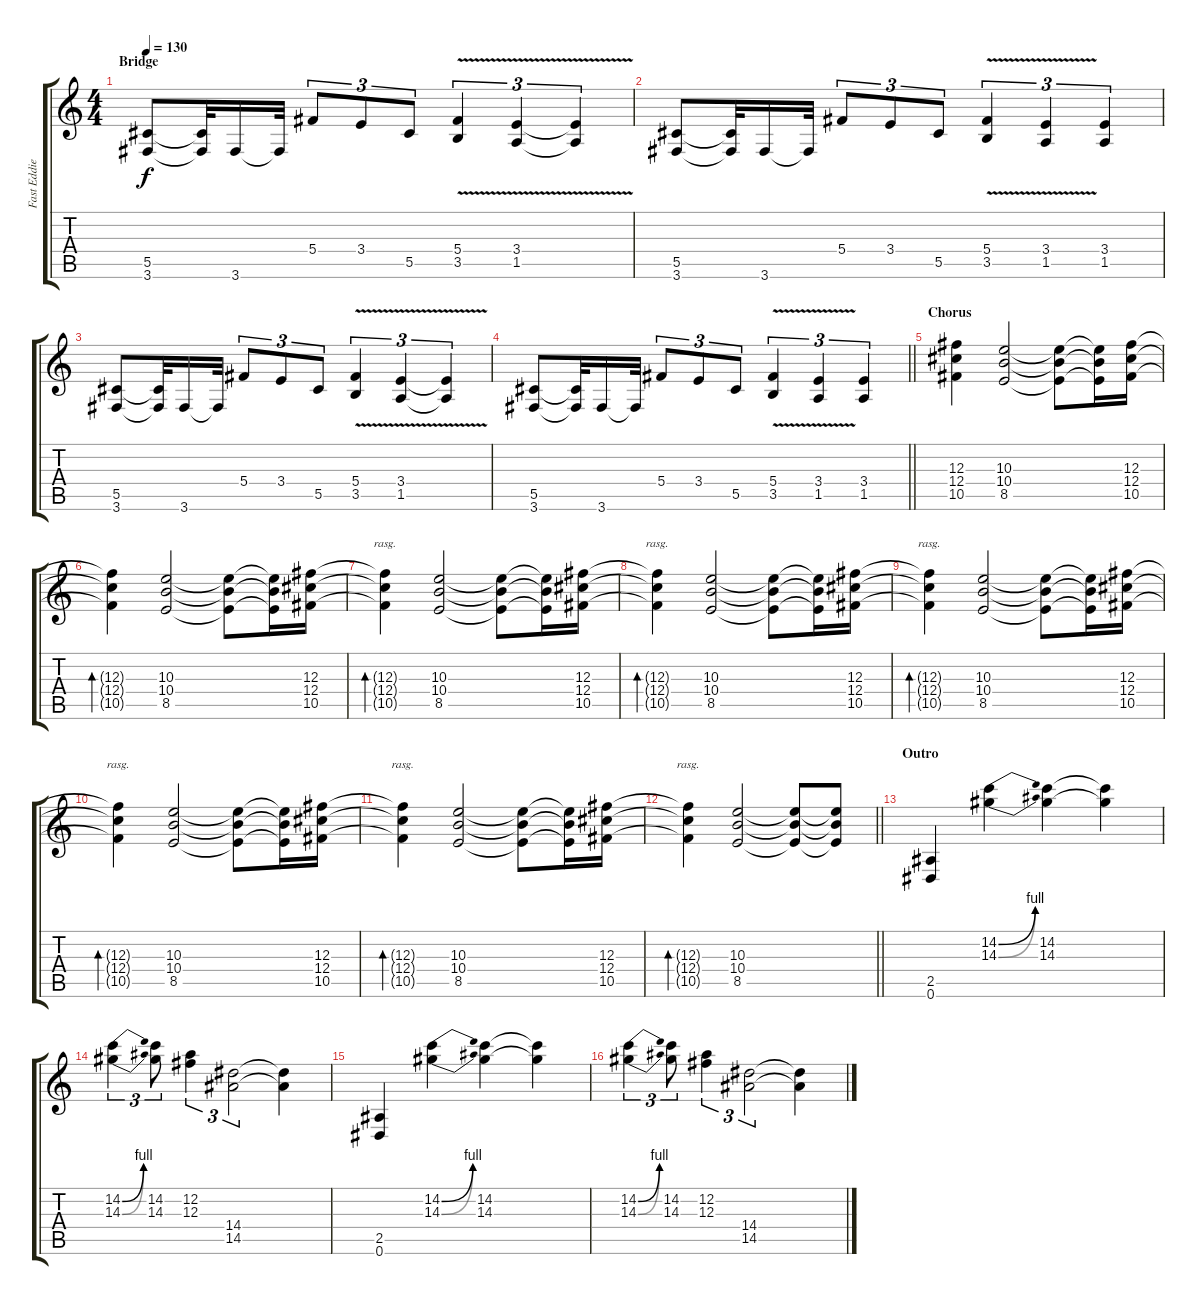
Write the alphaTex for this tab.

\track ("Fast Eddie Clarke" "Fast Eddie") {instrument overdrivenguitar}
\staff {score tabs}
\tuning (Eb4 Bb3 Gb3 Db3 Ab2 Eb2) {hide}
\ts (4 4)
\section ("" "Bridge")
\tempo 130
\clef g2
\ks c
(5.5 3.6).8{dy f} (5.5{t} 3.6{t}).32 3.6.16 3.6{t}.32 5.4.8{tu (3 2)} 3.4.8{tu (3 2)} 5.5.8{tu (3 2)} (5.4 3.5{v}).4{tu (3 2)} (3.4 1.5{v}).4{tu (3 2)} (3.4{t} 1.5{t}).4{tu (3 2)} |
(5.5 3.6).8 (5.5{t} 3.6{t}).32 3.6.16 3.6{t}.32 5.4.8{tu (3 2)} 3.4.8{tu (3 2)} 5.5.8{tu (3 2)} (5.4 3.5{v}).4{tu (3 2)} (3.4 1.5{v}).4{tu (3 2)} (3.4 1.5).4{tu (3 2)} |
(5.5 3.6).8 (5.5{t} 3.6{t}).32 3.6.16 3.6{t}.32 5.4.8{tu (3 2)} 3.4.8{tu (3 2)} 5.5.8{tu (3 2)} (5.4 3.5{v}).4{tu (3 2)} (3.4 1.5{v}).4{tu (3 2)} (3.4{t} 1.5{t}).4{tu (3 2)} |
\barLineRight lightlight
(5.5 3.6).8 (5.5{t} 3.6{t}).32 3.6.16 3.6{t}.32 5.4.8{tu (3 2)} 3.4.8{tu (3 2)} 5.5.8{tu (3 2)} (5.4 3.5{v}).4{tu (3 2)} (3.4 1.5{v}).4{tu (3 2)} (3.4 1.5).4{tu (3 2)} |
\section ("" "Chorus")
(12.3 12.4 10.5).4 (10.3 10.4 8.5).2 (10.3{t} 10.4{t} 8.5{t}).8 (10.3{t} 10.4{t} 8.5{t}).16 (12.3 12.4 10.5).16 |
(12.3{t} 12.4{t} 10.5{t}).4{bd 60} (10.3 10.4 8.5).2 (10.3{t} 10.4{t} 8.5{t}).8 (10.3{t} 10.4{t} 8.5{t}).16 (12.3 12.4 10.5).16 |
(12.3{t} 12.4{t} 10.5{t}).4{bd 120 rasg ii} (10.3 10.4 8.5).2 (10.3{t} 10.4{t} 8.5{t}).8 (10.3{t} 10.4{t} 8.5{t}).16 (12.3 12.4 10.5).16 |
(12.3{t} 12.4{t} 10.5{t}).4{bd 120 rasg ii} (10.3 10.4 8.5).2 (10.3{t} 10.4{t} 8.5{t}).8 (10.3{t} 10.4{t} 8.5{t}).16 (12.3 12.4 10.5).16 |
(12.3{t} 12.4{t} 10.5{t}).4{bd 30 rasg ii} (10.3 10.4 8.5).2 (10.3{t} 10.4{t} 8.5{t}).8 (10.3{t} 10.4{t} 8.5{t}).16 (12.3 12.4 10.5).16 |
(12.3{t} 12.4{t} 10.5{t}).4{bd 30 rasg ii} (10.3 10.4 8.5).2 (10.3{t} 10.4{t} 8.5{t}).8 (10.3{t} 10.4{t} 8.5{t}).16 (12.3 12.4 10.5).16 |
(12.3{t} 12.4{t} 10.5{t}).4{bd 30 rasg ii} (10.3 10.4 8.5).2 (10.3{t} 10.4{t} 8.5{t}).8 (10.3{t} 10.4{t} 8.5{t}).16 (12.3 12.4 10.5).16 |
\barLineRight lightlight
(12.3{t} 12.4{t} 10.5{t}).4{bd 120 rasg ii} (10.3 10.4 8.5).2 (10.3{t} 10.4{t} 8.5{t}).8 (10.3{t} 10.4{t} 8.5{t}).8 |
\section ("" "Outro")
(2.5 0.6).4 (14.2{be (bend 0 0 60 4)} 14.3{be (bend 0 0 60 4)}).4 (14.2 14.3).4 (14.2{t} 14.3{t}).4 |
(14.2{be (bend 0 0 60 4)} 14.3{be (bend 0 0 60 4)}).4{tu (3 2)} (14.2 14.3).8{tu (3 2)} (12.2 12.3).4{tu (3 2)} (14.4 14.5).2{tu (3 2)} (14.4{t} 14.5{t}).4 |
(2.5 0.6).4 (14.2{be (bend 0 0 60 4)} 14.3{be (bend 0 0 60 4)}).4 (14.2 14.3).4 (14.2{t} 14.3{t}).4 |
(14.2{be (bend 0 0 60 4)} 14.3{be (bend 0 0 60 4)}).4{tu (3 2)} (14.2 14.3).8{tu (3 2)} (12.2 12.3).4{tu (3 2)} (14.4 14.5).2{tu (3 2)} (14.4{t} 14.5{t}).4
